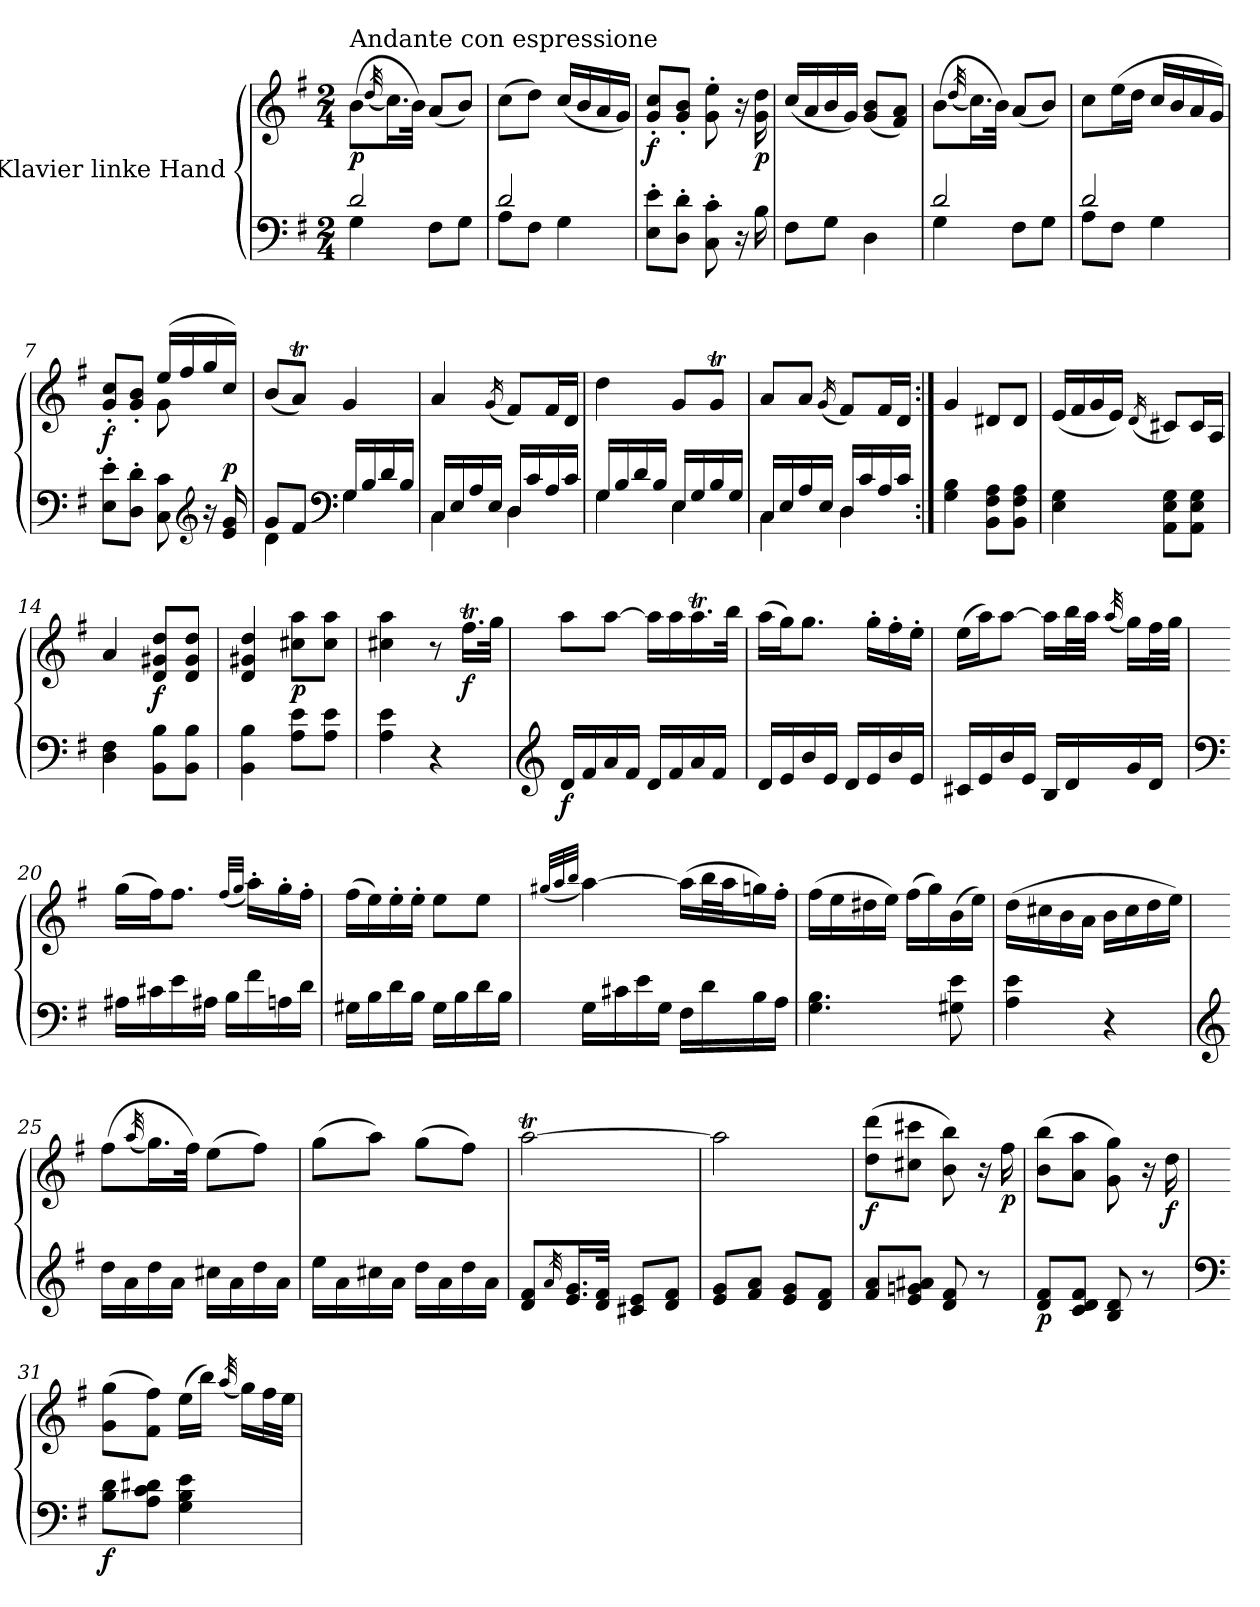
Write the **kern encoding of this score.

**kern	**kern	**dynam
*part1	*part1	*part1
*staff2	*staff1	*staff1/2
*I"Klavier linke Hand	*	*
*clefF4	*clefG2	*
*k[f#]	*k[f#]	*
*M2/4	*M2/4	*
*MM45	*MM45	*
=1	=1	=1
*^	*	*
!	!	!LO:TX:a:t=Andante con espressione	!
!	!	!	!LO:DY:b
2d/	4G\	(>8b\L	p
.	.	(<32qdd/	.
.	.	16.cc\L)	.
.	.	32b\JJk)	.
.	8F#\L	(<8a/L	.
.	8G\J	8b/J)	.
=2	=2	=2	=2
2d/	8A\L	(>8cc\L	.
.	8F#\J	8dd\J)	.
.	4G\	(<16cc/LL	.
.	.	16b/	.
.	.	16a/	.
.	.	16g/JJ)	.
*v	*v	*	*
=3	=3	=3
!	!	!LO:DY:b
8E\' 8e\'L	8g/' 8cc/'L	f
8D\' 8d\'J	8g/' 8b/'J	.
8C\' 8c\'	8g\' 8ee\'	.
16r	16r	.
!	!	!LO:DY:b
16B\	16g\ 16dd\	p
=4	=4	=4
8F#\L	(<16cc/LL	.
.	16a/	.
8G\J	16b/	.
.	16g/JJ)	.
4D\	(<8g/ 8b/L	.
.	8f#/ 8a/J)	.
=5	=5	=5
*^	*	*
2d/	4G\	(>8b\L	.
.	.	(<32qdd/	.
.	.	16.cc\L)	.
.	.	32b\JJk)	.
.	8F#\L	(<8a/L	.
.	8G\J	8b/J)	.
=6	=6	=6	=6
2d/	8A\L	8cc\L	.
.	8F#\J	(>16ee\L	.
.	.	16dd\JJ	.
.	4G\	16cc/LL	.
.	.	16b/	.
.	.	16a/	.
.	.	16g/JJ)	.
*v	*v	*	*
=7	=7	=7
*	*^	*
!	!	!	!LO:DY:b
8E\' 8e\'L	8g/' 8cc/'L	4ryy	f
8D\' 8d\'J	8g/' 8b/'J	.	.
8C\ 8c\	(>16ee/LL	8g\	.
.	16ff#/	.	.
*clefG2	*	*	*
16r	16gg/	8ryy	.
!	!	!	!LO:DY:a=2
16e/ 16g/	16cc/JJ)	.	p
*	*v	*v	*
=8	=8	=8
*^	*	*
8g/L	4d\	(<8b/L	.
8f#/J	.	8aT/J)	.
*clefF4	*	*	*
16G/LL	4G\	4g/	.
16B/	.	.	.
16d/	.	.	.
16B/JJ	.	.	.
=9	=9	=9	=9
16C/LL	4C\	4a/	.
16E/	.	.	.
16A/	.	.	.
16E/JJ	.	.	.
.	.	(<16qg/	.
16D/LL	4D\	8f#/L)	.
16c/	.	.	.
16A/	.	16f#/L	.
16c/JJ	.	16d/JJ	.
=10	=10	=10	=10
16G/LL	4G\	4dd\	.
16B/	.	.	.
16d/	.	.	.
16B/JJ	.	.	.
16E/LL	4E\	8g/L	.
16G/	.	.	.
16B/	.	8gT/J	.
16G/JJ	.	.	.
=11	=11	=11	=11
16C/LL	4C\	8a/L	.
16E/	.	.	.
16A/	.	8a/J	.
16E/JJ	.	.	.
.	.	(<16qg/	.
16D/LL	4D\	8f#/L)	.
16c/	.	.	.
16A/	.	16f#/L	.
16c/JJ	.	16d/JJ	.
*v	*v	*	*
=12:|!	=12:|!	=12:|!
4G\ 4B\	4g/	.
8BB\ 8F#\ 8A\L	8d#X/L	.
8BB\ 8F#\ 8A\J	8d#/J	.
=13	=13	=13
4E\ 4G\	(<16e/LL	.
.	16f#/	.
.	16g/	.
.	16e/JJ)	.
.	(<16qd/	.
8AA\ 8E\ 8G\L	8c#X/L)	.
8AA\ 8E\ 8G\J	16c#/L	.
.	16A/JJ	.
=14	=14	=14
4D\ 4F#\	4a/	.
!	!	!LO:DY:b
8BB\ 8B\L	8d/ 8g#X/ 8dd/L	f
8BB\ 8B\J	8d/ 8g#/ 8dd/J	.
=15	=15	=15
4BB\ 4B\	4d/ 4g#X/ 4dd/	.
!	!	!LO:DY:b
8A\ 8e\L	8cc#X\ 8aa\L	p
8A\ 8e\J	8cc#\ 8aa\J	.
=16	=16	=16
4A\ 4e\	4cc#X\ 4aa\	.
4r	8r	.
!	!	!LO:DY:b
.	16.ff#t\LL	f
.	32gg\JJk	.
=17	=17	=17
*clefG2	*	*
!	!	!LO:DY:b=2
16d/LL	8aa\L	f
16f#/	.	.
16a/	[8aa\J	.
16f#/JJ	.	.
16d/LL	16aa\LL]	.
16f#/	16aa\	.
16a/	16.aaT\	.
16f#/JJ	.	.
.	32bb\JJk	.
=18	=18	=18
16d/LL	(>16aa\LL	.
16e/	16gg\J)	.
16b/	8.gg\J	.
16e/JJ	.	.
16d/LL	.	.
16e/	16gg'\LL	.
16b/	16ff#'\	.
16e/JJ	16ee'\JJ	.
=19	=19	=19
16c#X/LL	(>16ee\LL	.
16e/	16aa\J)	.
16b/	[8aa\J	.
16e/JJ	.	.
16B/LL	16aa\LL]	.
16d/	32bb\L	.
.	32aa\JJJ	.
.	(<32qaa/	.
16g/	16gg\LL)	.
16d/JJ	32ff#\L	.
.	32gg\JJJ	.
=20	=20	=20
*clefF4	*	*
16A#X\LL	(>16gg\LL	.
16c#X\	16ff#\J)	.
16e\	8.ff#\J	.
16A#X\JJ	.	.
16B\LL	.	.
.	(<32qff#/LLL	.
.	32qgg/JJJ	.
16f#\	16aa'\LL)	.
16An\	16gg'\	.
16d\JJ	16ff#'\JJ	.
=21	=21	=21
16G#X\LL	(>16ff#\LL	.
16B\	16ee\)	.
16d\	16ee'\	.
16B\JJ	16ee'\JJ	.
16G#\LL	8ee\L	.
16B\	.	.
16d\	8ee\J	.
16B\JJ	.	.
=22	=22	=22
.	(<32qgg#X/LLL	.
.	32qaa/	.
.	32qbb/JJJ	.
16G\LL	[4aa\)	.
16c#X\	.	.
16e\	.	.
16G\JJ	.	.
16F#\LL	(>16aa\LL]	.
16d\	32bb\L	.
.	32aa\J	.
16B\	16ggn\)	.
16A\JJ	16ff#'\JJ	.
=23	=23	=23
4.G\ 4.B\	(>16ff#\LL	.
.	16ee\	.
.	16dd#X\	.
.	16ee\JJ)	.
.	(>16ff#\LL	.
.	16gg\)	.
8G#X\ 8e\	(>16b\	.
.	16ee\JJ)	.
=24	=24	=24
4A\ 4e\	(>16dd\LL	.
.	16cc#X\	.
.	16b\	.
.	16a\JJ	.
4r	16b\LL	.
.	16cc#\	.
.	16dd\	.
.	16ee\JJ)	.
=25	=25	=25
*clefG2	*	*
16dd\LL	(>8ff#\L	.
16a\	.	.
.	(<32qaa/	.
16dd\	16.gg\L)	.
16a\JJ	.	.
.	32ff#\JJk)	.
16cc#X\LL	(>8ee\L	.
16a\	.	.
16dd\	8ff#\J)	.
16a\JJ	.	.
=26	=26	=26
16ee\LL	(>8gg\L	.
16a\	.	.
16cc#X\	8aa\J)	.
16a\JJ	.	.
16dd\LL	(>8gg\L	.
16a\	.	.
16dd\	8ff#\J)	.
16a\JJ	.	.
=27	=27	=27
8d/ 8f#/L	[2aaT\	.
32qa/	.	.
16.e/ 16.g/L	.	.
32d/ 32f#/JJk	.	.
8c#X/ 8e/L	.	.
8d/ 8f#/J	.	.
=28	=28	=28
8e/ 8g/L	2aaTTT\]	.
8f#/ 8a/J	.	.
8e/ 8g/L	.	.
8d/ 8f#/J	.	.
=29	=29	=29
!	!	!LO:DY:b
8f#/ 8a/L	(>8dd\ 8ddd\L	f
8e/ 8gn/ 8a#X/J	8cc#X\ 8ccc#X\J	.
8d/ 8f#/	8b\ 8bb\)	.
8r	16r	.
!	!	!LO:DY:b
.	16ff#\	p
=30	=30	=30
!	!	!LO:DY:b=2
8d/ 8f#/L	(>8b\ 8bb\L	p
8c/ 8d/ 8f#/J	8a\ 8aa\J	.
8B/ 8d/	8g\ 8gg\)	.
8r	16r	.
!	!	!LO:DY:b
.	16dd\	f
=31	=31	=31
*clefF4	*	*
!	!	!LO:DY:b=2
8B\ 8d\L	(>8g\ 8gg\L	f
8A\ 8c\ 8d#X\J	8f#\ 8ff#\J)	.
4G\ 4B\ 4e\	(>16ee\LL	.
.	16bb\JJ)	.
.	(<32qaa/	.
.	16gg\LL)	.
.	32ff#\L	.
.	32ee\JJJ	.
=	=	=
*-	*-	*-
